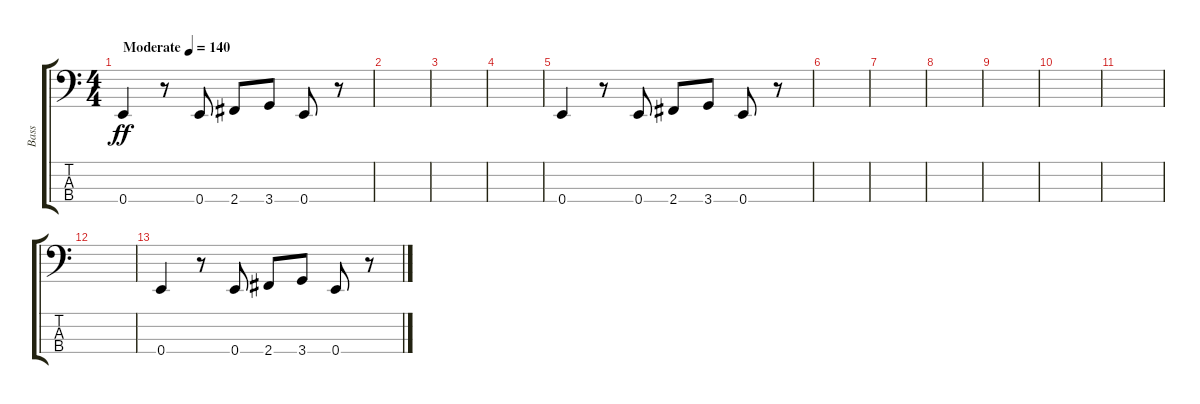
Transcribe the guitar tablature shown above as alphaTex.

\track ("Bass" "Bass") {instrument electricbassfinger}
\staff {score tabs}
\tuning (G2 D2 A1 E1) {hide}
\ts (4 4)
\tempo (140 "Moderate")
\clef f4
\ks c
0.4.4{dy ff instrument electricbassfinger} r.8 0.4.8 2.4.8 3.4.8 0.4.8 r.8 |
|
|
|
0.4.4 r.8 0.4.8 2.4.8 3.4.8 0.4.8 r.8 |
|
|
|
|
|
|
|
0.4.4 r.8 0.4.8 2.4.8 3.4.8 0.4.8 r.8
